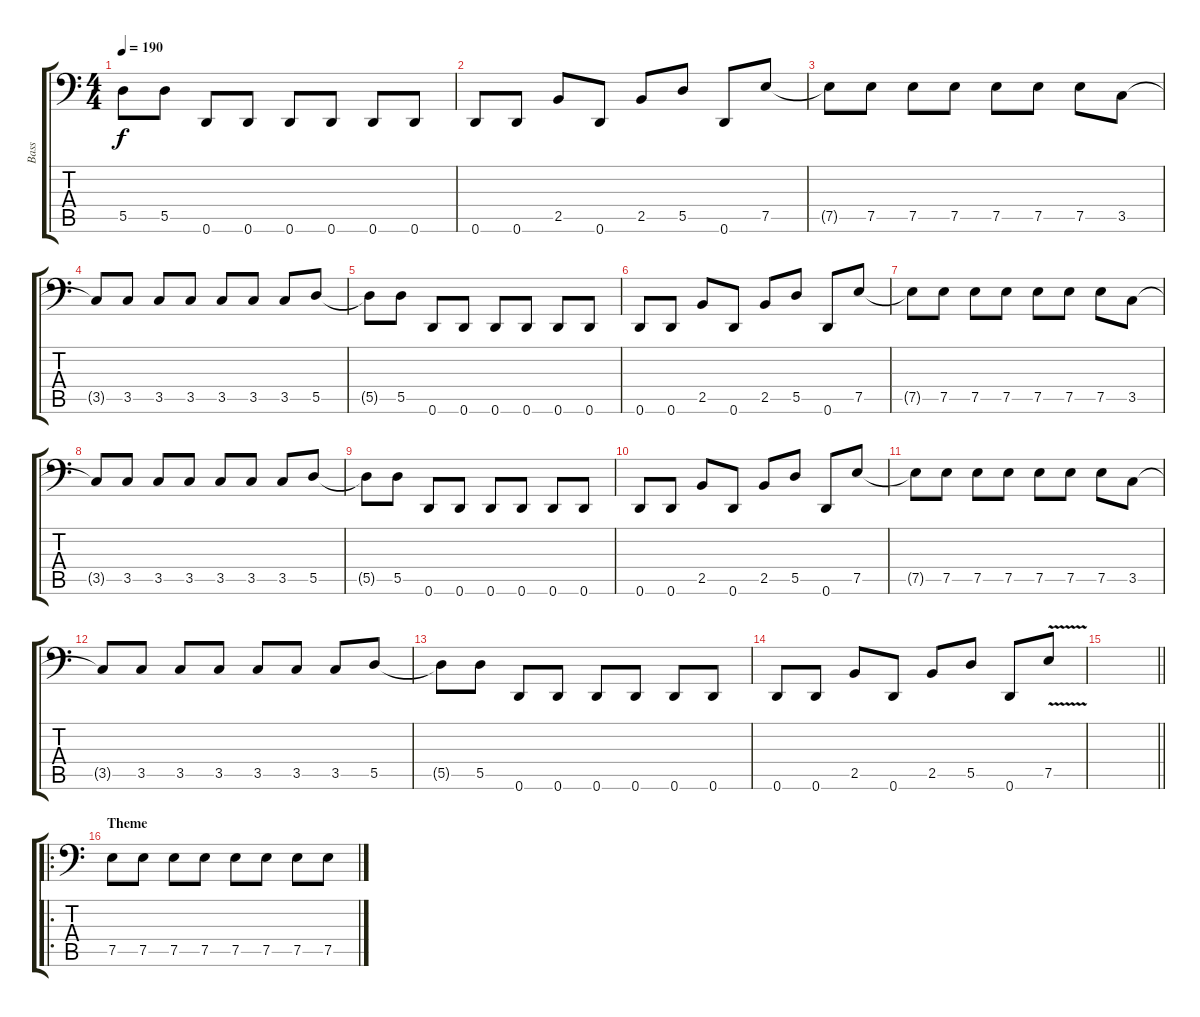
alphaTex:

\track ("Bass" "Bass") {instrument electricbasspick}
\staff {score tabs}
\tuning (E3 B2 G2 D2 A1 D1) {hide}
\ts (4 4)
\tempo 190
\clef f4
\ks c
5.5{t}.8{dy f} 5.5.8 0.6.8 0.6.8 0.6.8 0.6.8 0.6.8 0.6.8 |
0.6.8 0.6.8 2.5.8 0.6.8 2.5.8 5.5.8 0.6.8 7.5.8 |
7.5{t}.8 7.5.8 7.5.8 7.5.8 7.5.8 7.5.8 7.5.8 3.5.8 |
3.5{t}.8 3.5.8 3.5.8 3.5.8 3.5.8 3.5.8 3.5.8 5.5.8 |
5.5{t}.8 5.5.8 0.6.8 0.6.8 0.6.8 0.6.8 0.6.8 0.6.8 |
0.6.8 0.6.8 2.5.8 0.6.8 2.5.8 5.5.8 0.6.8 7.5.8 |
7.5{t}.8 7.5.8 7.5.8 7.5.8 7.5.8 7.5.8 7.5.8 3.5.8 |
3.5{t}.8 3.5.8 3.5.8 3.5.8 3.5.8 3.5.8 3.5.8 5.5.8 |
5.5{t}.8 5.5.8 0.6.8 0.6.8 0.6.8 0.6.8 0.6.8 0.6.8 |
0.6.8 0.6.8 2.5.8 0.6.8 2.5.8 5.5.8 0.6.8 7.5.8 |
7.5{t}.8 7.5.8 7.5.8 7.5.8 7.5.8 7.5.8 7.5.8 3.5.8 |
3.5{t}.8 3.5.8 3.5.8 3.5.8 3.5.8 3.5.8 3.5.8 5.5.8 |
5.5{t}.8 5.5.8 0.6.8 0.6.8 0.6.8 0.6.8 0.6.8 0.6.8 |
0.6.8 0.6.8 2.5.8 0.6.8 2.5.8 5.5.8 0.6.8 7.5{v}.8 |
\barLineRight lightlight
|
\ro
\section ("" "Theme")
7.5.8 7.5.8 7.5.8 7.5.8 7.5.8 7.5.8 7.5.8 7.5.8
